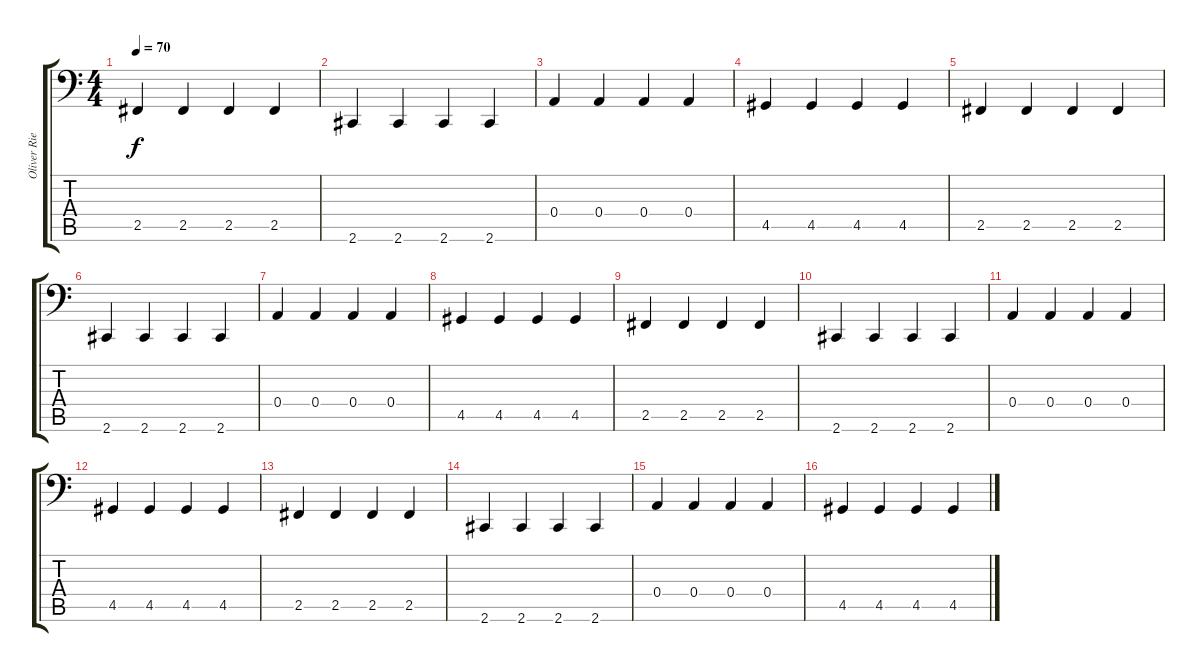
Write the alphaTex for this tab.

\track ("Oliver Riedel" "Oliver Rie") {instrument fretlessbass}
\staff {score tabs}
\tuning (C3 G2 D2 A1 E1 B0) {hide}
\ts (4 4)
\tempo 70
\clef f4
\ks c
2.5.4{dy f} 2.5.4 2.5.4 2.5.4 |
2.6.4 2.6.4 2.6.4 2.6.4 |
0.4.4 0.4.4 0.4.4 0.4.4 |
4.5.4 4.5.4 4.5.4 4.5.4 |
2.5.4 2.5.4 2.5.4 2.5.4 |
2.6.4 2.6.4 2.6.4 2.6.4 |
0.4.4 0.4.4 0.4.4 0.4.4 |
4.5.4 4.5.4 4.5.4 4.5.4 |
2.5.4 2.5.4 2.5.4 2.5.4 |
2.6.4 2.6.4 2.6.4 2.6.4 |
0.4.4 0.4.4 0.4.4 0.4.4 |
4.5.4 4.5.4 4.5.4 4.5.4 |
2.5.4 2.5.4 2.5.4 2.5.4 |
2.6.4 2.6.4 2.6.4 2.6.4 |
0.4.4 0.4.4 0.4.4 0.4.4 |
4.5.4 4.5.4 4.5.4 4.5.4
